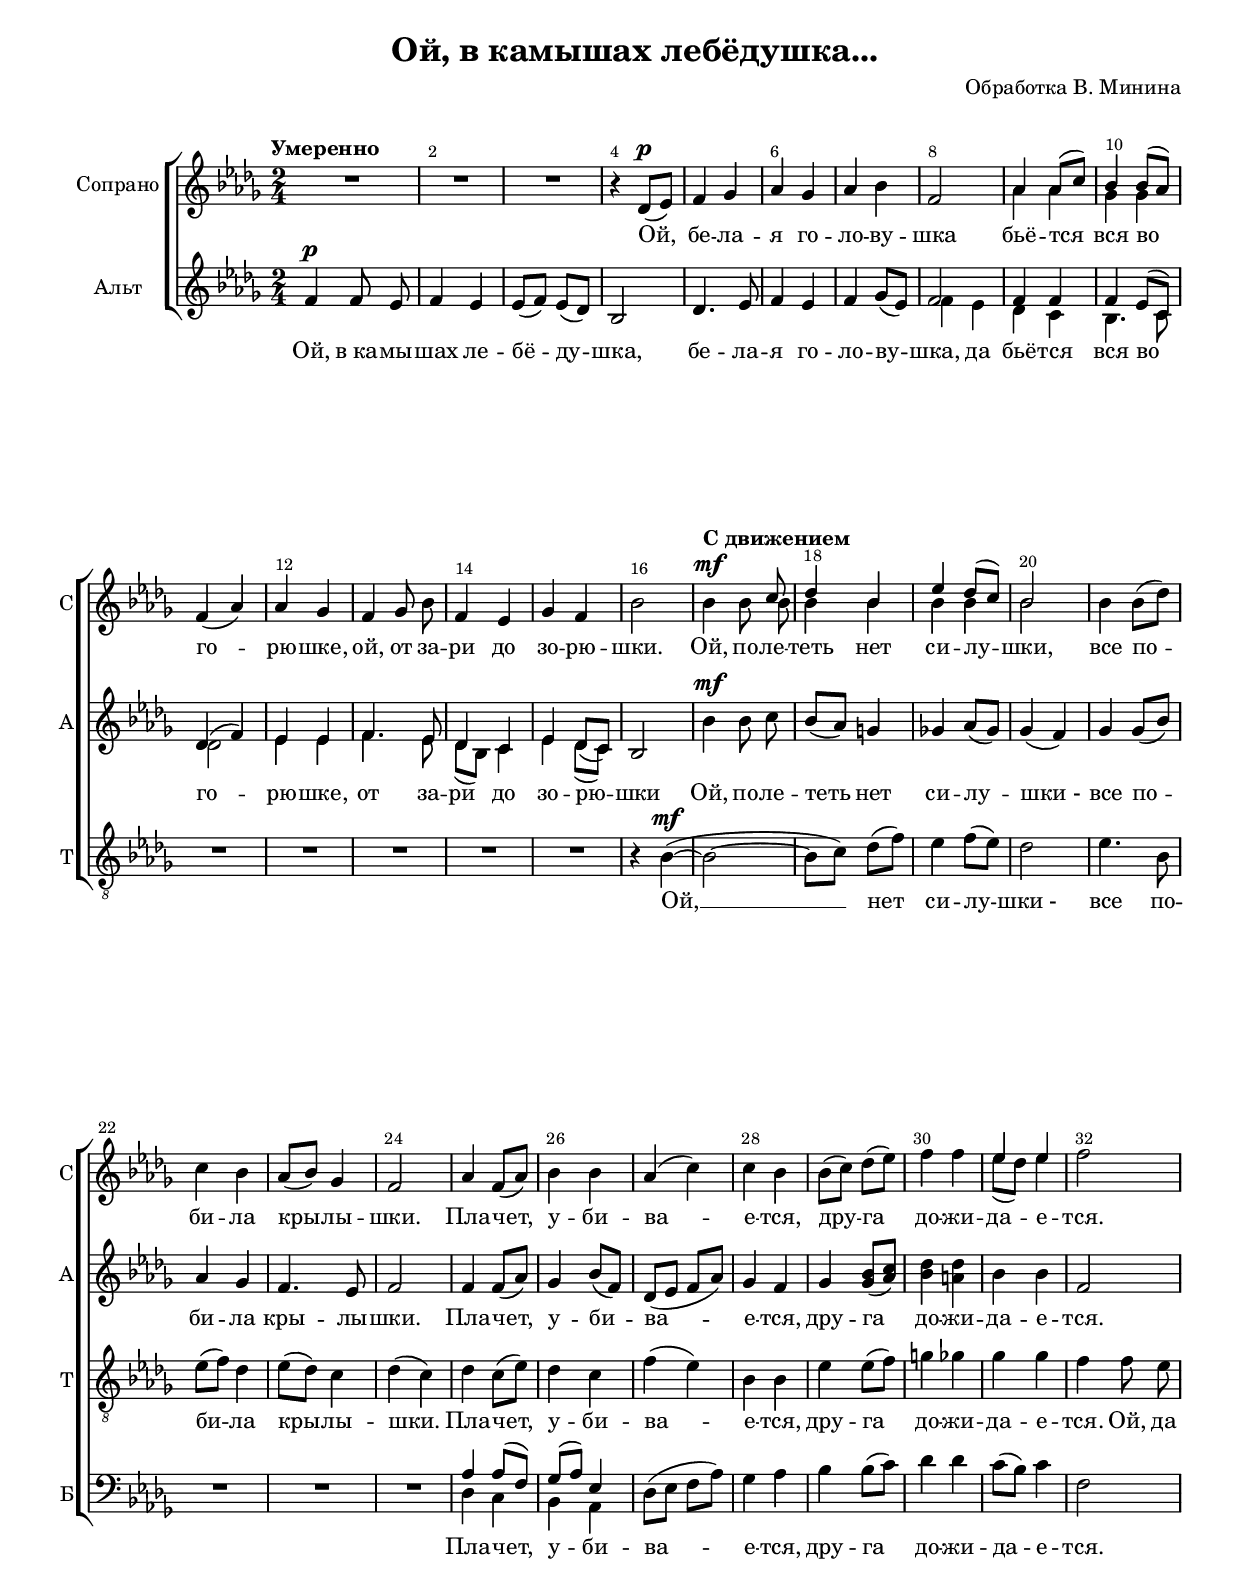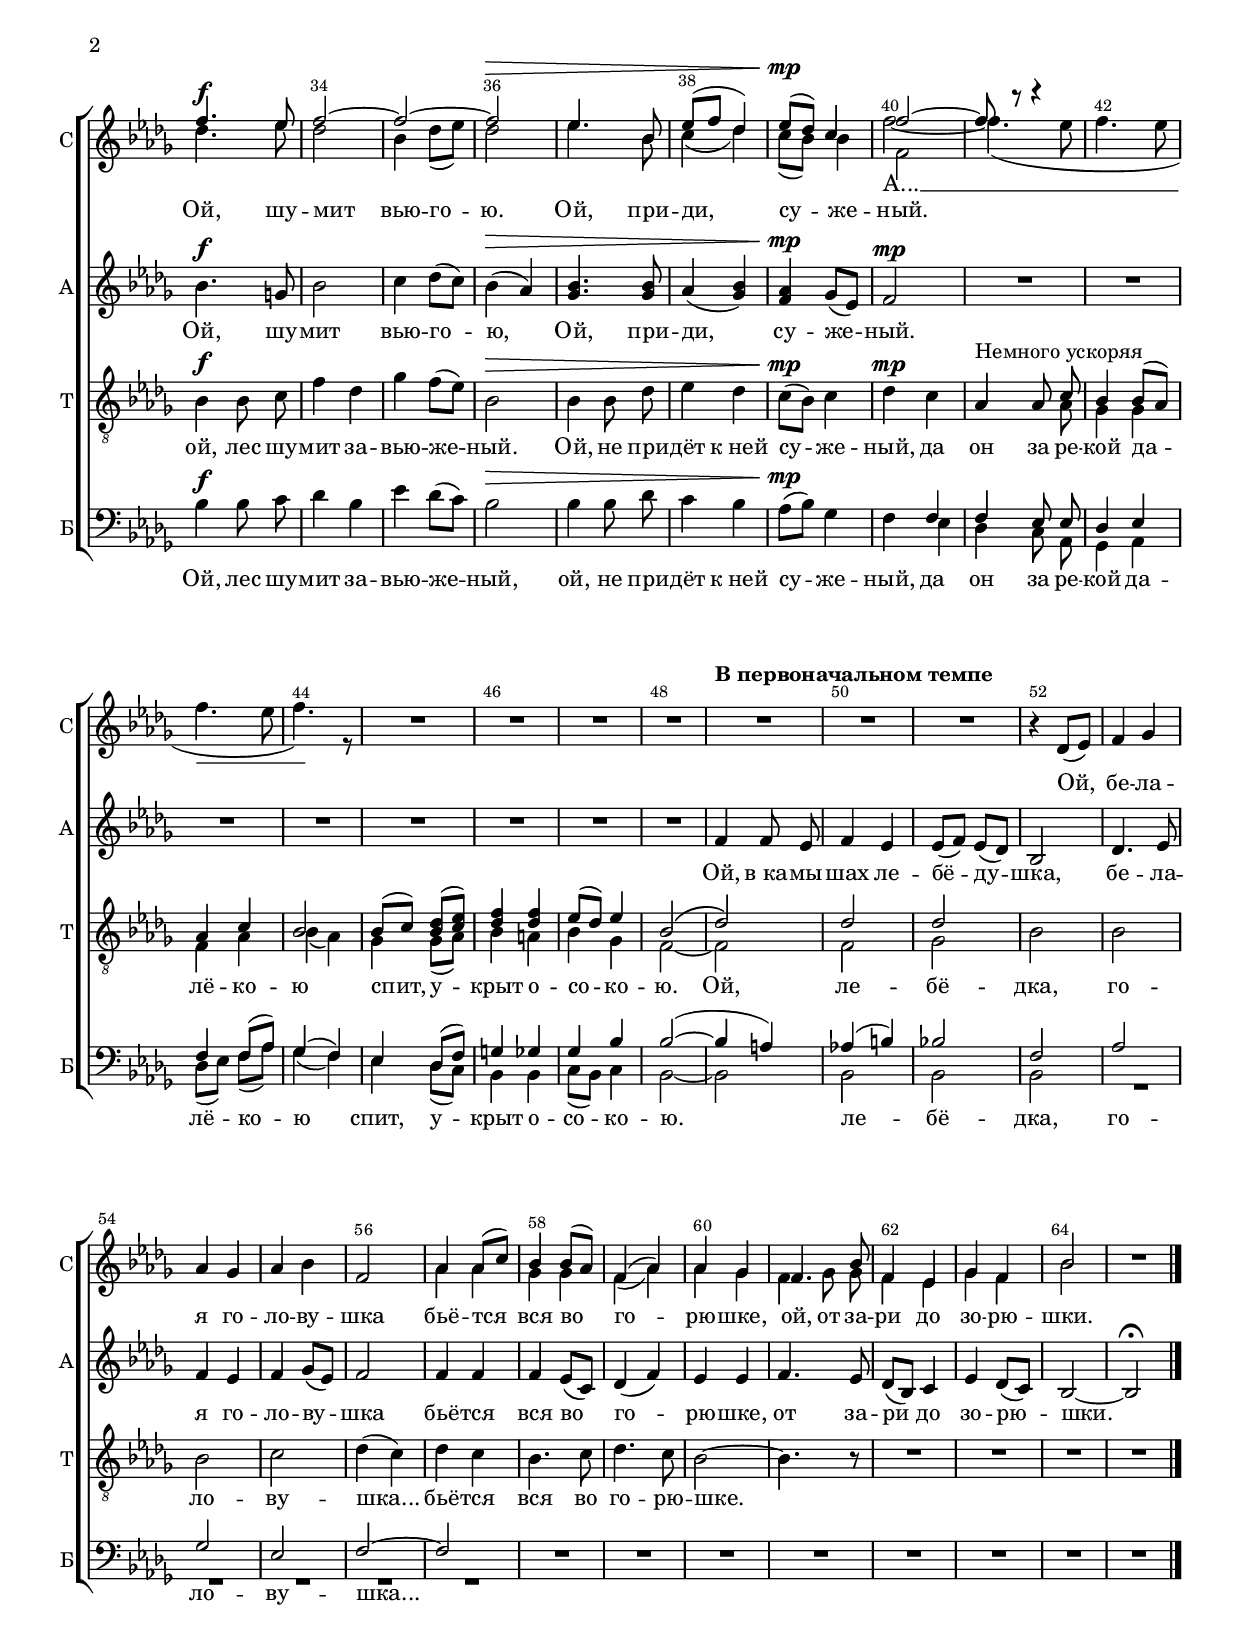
\version "2.18.2"

% закомментируйте строку ниже, чтобы получался pdf с навигацией
%#(ly:set-option 'point-and-click #f)
#(ly:set-option 'midi-extension "mid")
#(set-default-paper-size "a4")
#(set-global-staff-size 18)

\header {
  title = "Ой, в камышах лебёдушка..."
  composer = "Обработка В. Минина"
  % Удалить строку версии LilyPond 
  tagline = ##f
}

abr = { \break }
abr = {}

pbr = { \pageBreak }
%pbr = {}

breathes = { \once \override BreathingSign.text = \markup { \musicglyph #"scripts.tickmark" } \breathe }

bort = {  % Динамика: вместо f, p пишем по-русски гр., т. и т.д.
  \override DynamicText.stencil = #(lambda (grob)(
    grob-interpret-markup grob (                         
      let (( dyntxt (ly:grob-property grob 'text ) )  )
      ( set! dyntxt (cond
        (( equal? dyntxt "f" ) "гр." ) 
        (( equal? dyntxt "p" ) "т." )
      )) #{ \markup \normal-text \italic $dyntxt #} )
    )) }



melon = { \set melismaBusyProperties = #'() }
meloff = { \unset melismaBusyProperties }
solo = ^\markup\italic"Соло"
tutti =  ^\markup\italic"Все"

co = \cadenzaOn
cof = \cadenzaOff
cb = { \cadenzaOff \bar "||" }
cbr = { \bar "" }
cbar = { \cadenzaOff \bar "|" \cadenzaOn }
stemOff = { \hide Staff.Stem }
nat = { \once \hide Accidental }
%stemOn = { \unHideNotes Staff.Stem }

partiall = { \set Timing.measurePosition = #(ly:make-moment -1/4) }

global = {
  \key bes \minor
  \time 2/4
  \numericTimeSignature
  \autoBeamOff
  \override Score.BarNumber.break-visibility = #end-of-line-invisible
  \override Score.BarNumber.X-offset = #1
  \override Score.BarNumber.self-alignment-X = #LEFT
  \set Score.barNumberVisibility = #(every-nth-bar-number-visible 2)
}

sopone = \relative c' {
  
  \global
  \dynamicUp
  \autoBeamOff
  \oneVoice
  \tempo Умеренно
  R2*3 |
  r4 des8[(\p es]) |
  f4 ges |
  as ges |
  as bes | \abr
  
  f2 |
  \voiceOne as4 as8[( c]) |
  bes4 bes8[( as]) |
  \oneVoice f4( as )
  as ges |
  f ges8 bes |
  f4 es |
  ges f | \abr
  
  bes2 |
  \tempo "С движением"
  bes4\mf bes8 \voiceOne c |
  des4 bes |
  es4 des8[( c]) |
  bes2 |
  \oneVoice bes4 bes8[( des]) |
  c4 bes | \abr
  
  as8[( bes]) ges4 |
  f2 |
  as4 f8[( as]) |
  bes4 bes |
  as( c) |
  c bes | \abr
  
  bes8[( c]) des[( es]) |
  f4 f |
  \voiceOne es es |
  \oneVoice f2 |
  \voiceOne f4.\f es8 |
  f2~ | \abr
  
  f~ |
  f\> |
  es4. bes8 |
  es8([ f] des4) |
  es8[(\mp des]) c4 |
  << {f2~ f8 r r4 | \oneVoice s2*3 } \new Voice="aaa" { \voiceFour f2~ f4.( es8 | f4. es8 | f4. es8 f4.) r8 } >>
  
  \oneVoice R2*2 \abr
  
  R2*2
  \tempo "В первоначальном темпе" R2*3
  
  r4 des,8[( es]) |
  f4 ges |
  as ges |
  as bes |
  f2 |
  \voiceOne as4 as8[( c]) |
  bes4 bes8[( as]) |
  f4( as) | \abr
  
  as ges |
  f4. bes8 |
  f4 es |
  ges f |
  bes2 |
 \oneVoice R2
  
}

soptwo = \relative c'' {
  \global
  \dynamicUp
  \autoBeamOff
\voiceTwo 
 s2*8 |
 \voiceTwo as4 as |
 ges ges |
 s2*6
 s4. bes8 |
 bes4 bes |
 bes bes |
 bes2 |
 s2*8
 
 s2*2
 es8[( des]) es4 |
 s2
 des4. es8 |
 
 des2 |
 bes4 des8[( es]) |
 des2 |
 es4. bes8 |
 c4( des) |
 c8[( bes]) bes4 |
 f2
 s2*6

s2*10
as4 as |
ges ges |
f( as) |
as ges |
f4 ges8 ges |
f4 es |
ges f |
bes2
  
  
}

sopvoice =  << \sopone  \new Voice="soptwo" \soptwo >>


altone = \relative c' {
  \global
  \dynamicUp
  \autoBeamOff
  f4\p f8 es |
  f4 es |
  es8[( f])  es[( des]) |
  bes2 |
  des4. es8 |
  f4 es |
  f ges8[( es]) | \abr
  
  \voiceOne
  f2 |
  f4 f |
  f es8[( c]) |
  des4( f) |
  es es |
  f4. es8 |
  des4 c |
  \oneVoice es4 des8[( c]) | \abr
  
  bes2 |
  bes'4\mf bes8 c |
  bes[( as]) g4 |
  ges! as8[( ges]) |
  ges4( f) |
  ges ges8[( bes]) |
  as4 ges | \abr
  
  f4. es8 |
  f2 |
  f4 f8[( as]) |
  ges4 bes8[( f]) |
  des8[( es] f[ as]) |
  ges4 f | \abr
  
  ges4 <ges bes>8[( <as c>]) |
  <bes des>4 <a des> |
  bes bes |
  f2 |
  bes4.\f g8 |
  bes2 | \abr
  
  c4 des8[( c]) |
  bes4(\> as) |
  <ges bes>4. <ges bes>8 |
  as4( <ges bes>) |
  <f as>\mp ges8[( es]) |
  f2\mp | \abr
  
  R2*6 \abr
  
  R2*2 |
  f4 f8 es |
  f4 es |
  es8[( f]) es[( des]) |
  bes2 |
  des4. es8 | \abr
  
  f4 es |
  f ges8[( es]) |
  f2 |
  f4 f |
  f es8[( c]) |
  des4( f) | \abr
  
  es es
  f4. es8 |
  des8[( bes]) c4 |
  es des8[( c]) |
  bes2~ |
  bes\fermata \bar "|."
}

alttwo = \relative c' {
  \global
  \dynamicUp
  s2*7 |
  \voiceTwo f4  es |
  des c |
  bes4. c8 |
  des2 |
  es4 es |
  f4. es8 |
  des[( bes]) c4 |
  es4 des8[( c]) |
  s2*50  
}

altvoice = << \altone  \new Voice="alttwo" \alttwo >>

tenorone = \relative c' {
  \global
  \dynamicUp
  \autoBeamOff
  \oneVoice R2*15
  r4 bes\mf~( |
  bes2~ |
  bes8[ c]) des[( f]) |
  es4 f8[( es]) |
  des2 |
  es4. bes8 |
  es8[( f]) des4 |
  
  es8[( des]) c4 |
  des( c) |
  des c8[( es]) |
  des4 c |
  f( es) |
  bes bes |
  
  es4 es8[( f]) |
  g4 ges |
  ges ges |
  f4 f8 es |
  bes4\f bes8 c |
  f4 des |
  
  ges4 f8[( es]) |
  bes2\> |
  bes4 bes8 des |
  es4 des |
  c8[(\mp bes]) c4 |
  des4\mp c |
  
  as4^"Немного ускоряя" as8 \voiceOne c |
  bes4 bes8[( as]) |
  as4 c |
  bes2 |
  bes8[( c]) <bes des>[( <c es>]) |
  <des f>4 <des f> |
  
  es8[( des]) es4 |
  bes2\( des\) |
  des |
  des |
  \oneVoice bes |
  bes |
  
  bes |
  c |
  des4( c) |
  des c |
  bes4. c8 |
  des4. c8 |
  
  bes2~ |
  bes4. r8
  R2*4
  
  
  
}
tenortwo = \relative c' {
  \global
  \dynamicUp
  \autoBeamOff
  s2*40
  \voiceTwo s4 s8 as |
  ges4 ges |
  f as |
  bes( as) |
  ges ges8[( as]) |
  bes4 a |
  
  bes4 ges |
  f2~ |
  f
  f
  ges
  
}
tenorvoice = << \tenorone \new Voice="tenortwo" \tenortwo >>

baritone = \relative c' {
  \global
  \dynamicUp
  \autoBeamOff
  \oneVoice R2*24
  \voiceOne as4 as8[( f]) |
  ges[( as]) es4 |
  \oneVoice des8[( es] f[ as]) |
  ges4 as
  
  bes bes8[( c]) |
  des4 des |
  c8[( bes]) c4 |
  f,2 |
  bes4\f bes8 c |
  des4 bes |
  
  es des8[( c]) |
  bes2\> |
  bes4 bes8 des |
  c4 bes |
  as8[(\mp bes]) ges4 |
  f \voiceOne f |
  
 f4 es8 es |
 des4 es |
 f f8[( as]) |
 ges4( f) |
 es des8[( f]) |
 g4 ges |
 
 ges4 bes |
 bes2~( |
 bes4 a) |
 as!4( b) |
 bes!2 |
 f |
  as |
 
 ges |
 es |
 f2~ |
 f |
 \oneVoice
 R2*8
 
}

bass = \relative c {
  \global
  \dynamicUp
  \autoBeamOff
  \voiceTwo s2*24
  des4 c |
  bes as |
  s2*2
  s2*11  s4 es' |
  
  des4 c8 as |
  ges4 as |
  des8[( es]) f[( as]) |
  ges4( f) |
  es4 des8[( c]) |
  bes4 bes |
  
  c8[( bes]) c4 |
  bes2~ |
  bes |
  bes
  bes bes
  R2*5
  s2*8
  
}

bassvoice = << \baritone \new Voice \bass >>

lyricscore = \lyricmode {
  Ой, бе -- ла -- я го -- ло -- ву -- шка
  бьё -- тся вся во го -- рю -- шке, ой, от за -- ри до зо -- рю -- шки.
  Ой, по -- ле -- теть нет си -- лу -- шки,
  все по -- би -- ла кры -- лы -- шки.
  Пла -- чет, у -- би -- ва -- е -- тся,
  дру -- га до -- жи -- да -- е -- тся.
  Ой, шу --  \set associatedVoice = "soptwo" мит  вью -- го -- ю. Ой, при -- ди, су -- же --  \set associatedVoice = "soprano" ный.
  
  Ой, бе -- ла -- я го -- ло -- ву -- шка бьё -- тся вся во го -- рю -- шке, \set associatedVoice = "soptwo" ой, от за -- ри до зо -- рю -- шки.
}

lyricsaaa = \lyricmode { А... __ }

lyricsalt = \lyricmode {
  Ой, в_ка -- мы -- шах ле -- бё -- ду -- шка,  бе -- ла -- я го -- ло -- ву --
  \set associatedVoice = "alttwo" шка,  \set associatedVoice = "alto" да бьё -- тся вся во го -- рю -- шке, от за -- ри до зо -- рю -- шки
  Ой, по -- ле -- теть нет си -- лу -- шки_- все по -- би -- ла кры -- лы -- шки.
  Пла -- чет, у -- би -- ва -- е -- тся,
  дру -- га до -- жи -- да -- е -- тся. Ой, шу -- мит
  вью -- го -- ю, Ой, при -- ди, су -- же -- ный.
  Ой, в_ка -- мы -- шах ле -- бё -- ду -- шка, бе -- ла -- я го -- ло -- ву -- шка бьё -- тся вся во го -- рю -- шке, от за -- ри до зо -- рю -- шки.
}

lyricstenor = \lyricmode {
  Ой, __ нет си -- лу -- шки_-
  все по -- би -- ла
  кры -- лы -- шки. Пла -- чет, у -- би -- ва -- е -- тся,
  дру -- га до -- жи -- да -- е -- тся.
  Ой, да ой, лес шу -- мит за -- вью -- же -- ный. Ой, не при -- дёт к_ней су -- же -- ный,
  да он за ре -- кой да -- лё -- ко -- ю спит, у -- крыт о -- со -- ко -- ю.
  Ой, ле -- бё -- дка, го -- ло -- ву -- шка...
  бьё -- тся вся во го -- рю -- шке.
  
}

lyricsbass = \lyricmode {
  Пла -- чет, у -- би -- ва -- е -- тся,
  дру -- га до -- жи -- да -- е -- тся.
  Ой, лес шу -- мит за -- вью -- же -- ный,
  ой, не при -- дёт к_ней су -- же -- ный, да
  он за ре -- кой да -- лё -- ко -- ю
  спит, у -- крыт о -- со -- ко -- ю.
  ле -- бё -- дка, го -- ло -- ву -- шка...
}

\bookpart {
  \paper {
  top-margin = 15
  left-margin = 15
  right-margin = 10
  bottom-margin = 15
  indent = 15
  ragged-bottom = ##f
}
\score {
  %  \transpose c bes {
    \new ChoirStaff <<
      \new Staff = "upstaff" \with {
        instrumentName = "Сопрано"
        shortInstrumentName = "С"
        midiInstrument = "voice oohs"
      } <<
        \new Voice = "soprano" { \sopvoice }
      >> 
      
       \new Lyrics \lyricsto "aaa" { \lyricsaaa }
      \new Lyrics \lyricsto "soprano" { \lyricscore }
      
            \new Staff = "altstaff" \with {
        instrumentName = "Альт"
        shortInstrumentName = "А"
        midiInstrument = "voice oohs"
      } <<
        \new Voice  = "alto" { \altvoice }
      >> 
      
      \new Lyrics \lyricsto "alto" { \lyricsalt }
  
      \new Staff = "downstaff" \with {
        instrumentName = "Тенор"
        shortInstrumentName = "Т"
        midiInstrument = "voice oohs"
      } <<
        \new Voice = "tenor" {  \clef "treble_8" \tenorvoice }
      >>
      \new Lyrics \lyricsto "tenor" { \lyricstenor }
      
            \new Staff = "bassstaff" \with {
        instrumentName = "Бас"
        shortInstrumentName = "Б"
        midiInstrument = "voice oohs"
      } <<
        \new Voice = "bass" { \clef bass \bassvoice }
      >>
            \new Lyrics \lyricsto "bass" { \lyricsbass}

    >>
    %  }  % transposeµ
  \layout { 
    \context {
      \Score
    }
    \context {
      \Staff
        \RemoveEmptyStaves
      \override VerticalAxisGroup.remove-first = ##t
    }
  %Metronome_mark_engraver
  }
  \midi {
    \tempo 4=90
  }
}
}
